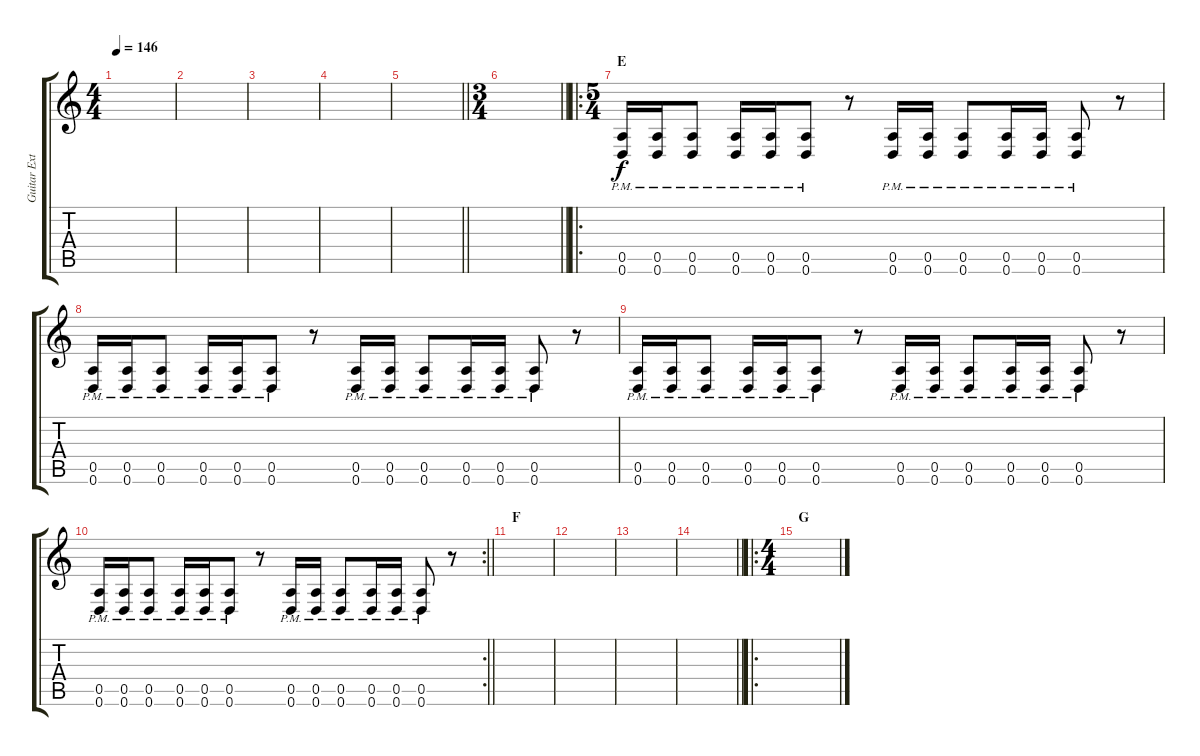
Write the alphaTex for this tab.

\track ("Guitar Extra" "Guitar Ext") {instrument distortionguitar}
\staff {score tabs}
\tuning (E4 B3 G3 D3 A2 D2) {hide}
\ts (4 4)
\tempo 146
\clef g2
\ks c
|
|
|
|
\barLineRight lightlight
|
\ts (3 4)
\section ("" "")
\barLineRight lightlight
|
\ro
\ts (5 4)
\section ("" "E")
(0.5{pm} 0.6{pm}).16 (0.5{pm} 0.6{pm}).16 (0.5{pm} 0.6{pm}).8 (0.5{pm} 0.6{pm}).16 (0.5{pm} 0.6{pm}).16 (0.5{pm} 0.6{pm}).8 r.8 (0.5{pm} 0.6{pm}).16 (0.5{pm} 0.6{pm}).16 (0.5{pm} 0.6{pm}).8 (0.5{pm} 0.6{pm}).16 (0.5{pm} 0.6{pm}).16 (0.5{pm} 0.6{pm}).8 r.8 |
(0.5{pm} 0.6{pm}).16 (0.5{pm} 0.6{pm}).16 (0.5{pm} 0.6{pm}).8 (0.5{pm} 0.6{pm}).16 (0.5{pm} 0.6{pm}).16 (0.5{pm} 0.6{pm}).8 r.8 (0.5{pm} 0.6{pm}).16 (0.5{pm} 0.6{pm}).16 (0.5{pm} 0.6{pm}).8 (0.5{pm} 0.6{pm}).16 (0.5{pm} 0.6{pm}).16 (0.5{pm} 0.6{pm}).8 r.8 |
(0.5{pm} 0.6{pm}).16 (0.5{pm} 0.6{pm}).16 (0.5{pm} 0.6{pm}).8 (0.5{pm} 0.6{pm}).16 (0.5{pm} 0.6{pm}).16 (0.5{pm} 0.6{pm}).8 r.8 (0.5{pm} 0.6{pm}).16 (0.5{pm} 0.6{pm}).16 (0.5{pm} 0.6{pm}).8 (0.5{pm} 0.6{pm}).16 (0.5{pm} 0.6{pm}).16 (0.5{pm} 0.6{pm}).8 r.8 |
\rc 2
\barLineRight lightlight
(0.5{pm} 0.6{pm}).16 (0.5{pm} 0.6{pm}).16 (0.5{pm} 0.6{pm}).8 (0.5{pm} 0.6{pm}).16 (0.5{pm} 0.6{pm}).16 (0.5{pm} 0.6{pm}).8 r.8 (0.5{pm} 0.6{pm}).16 (0.5{pm} 0.6{pm}).16 (0.5{pm} 0.6{pm}).8 (0.5{pm} 0.6{pm}).16 (0.5{pm} 0.6{pm}).16 (0.5{pm} 0.6{pm}).8 r.8 |
\section ("" "F")
|
|
|
\barLineRight lightlight
|
\ro
\ts (4 4)
\section ("" "G")
